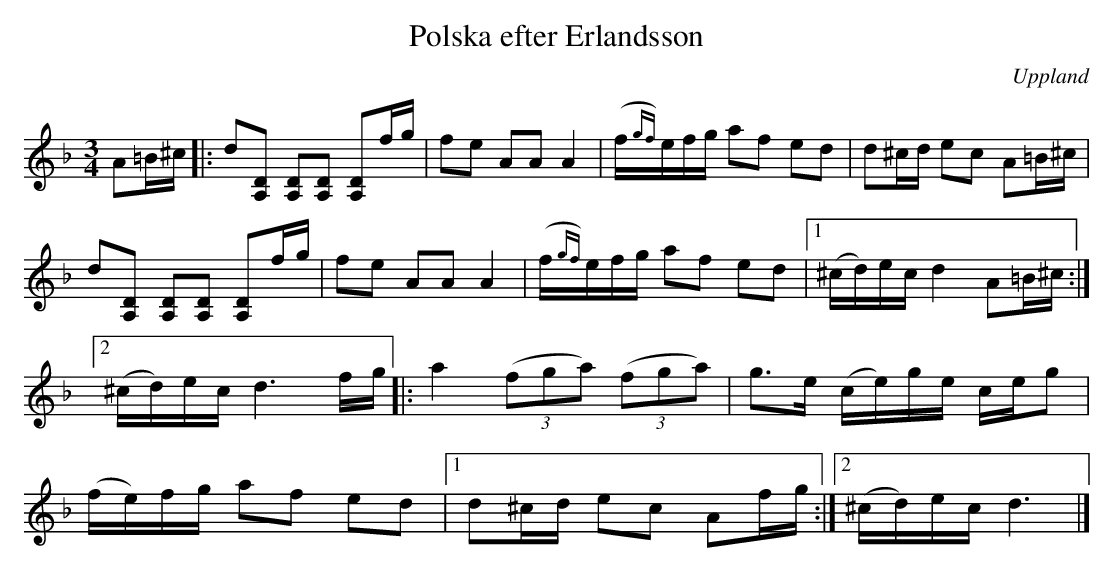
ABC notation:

X:1
T: Polska efter Erlandsson
O: Uppland
M: 3/4
L: 1/16
K: Dm
A2=B^c |: d2[D2A,2] [D2A,2][D2A,2] [A,2D2]fg | f2e2 A2A2 A4 | (f{gf})efg a2f2 e2d2 | d2^cd e2c2 A2=B^c |
          d2[D2A,2] [D2A,2][D2A,2] [A,2D2]fg | f2e2 A2A2 A4 | (f{gf})efg a2f2 e2d2 |1 (^cd)ec d4 A2=B^c :|2
(^cd)ec d6fg |: a4 ((3f2g2a2) ((3f2g2a2) |  g2>e2 (ce)ge ceg2 |
(fe)fg a2f2 e2d2 |1 d2^cd e2c2 A2fg :|2 (^cd)ec d6 |]
